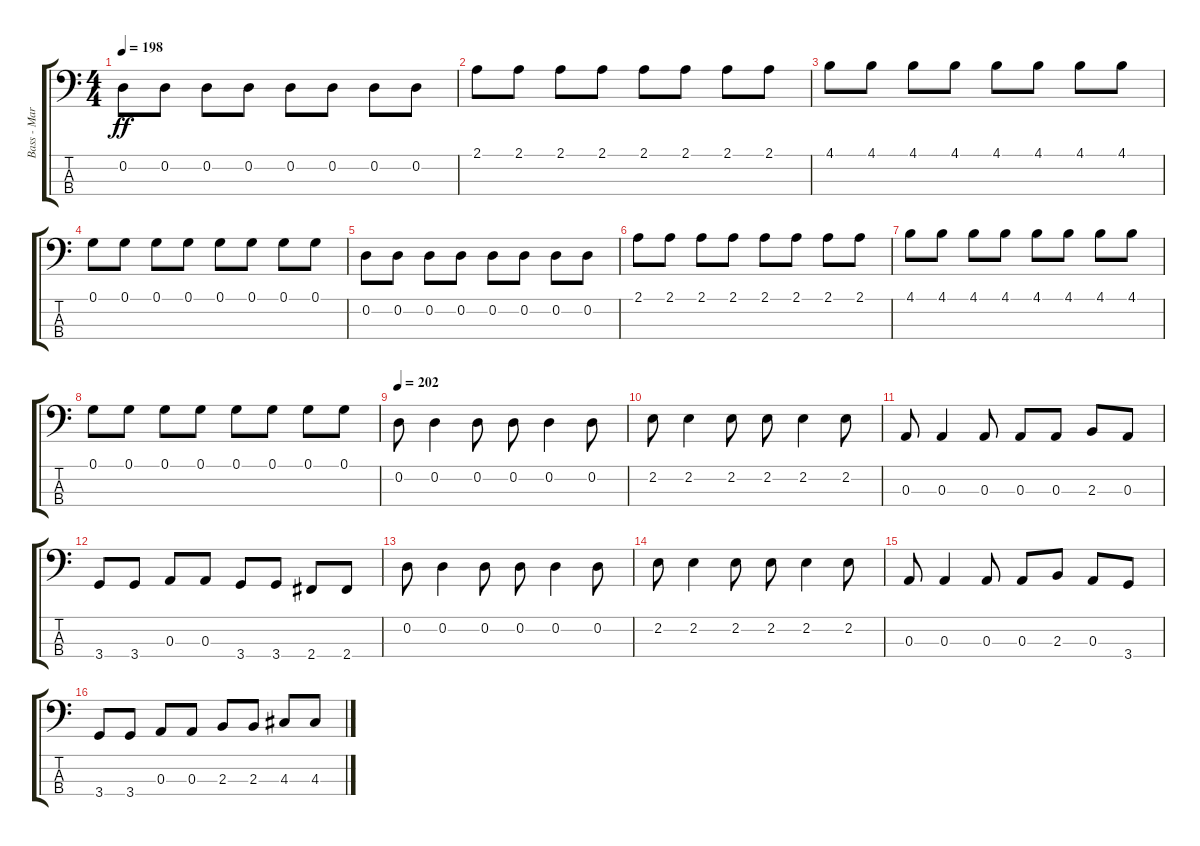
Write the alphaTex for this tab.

\track ("Bass - Mark" "Bass - Mar") {instrument electricbassfinger}
\staff {score tabs}
\tuning (G2 D2 A1 E1) {hide}
\ts (4 4)
\tempo 198
\clef f4
\ks c
0.2.8{dy ff} 0.2.8 0.2.8 0.2.8 0.2.8 0.2.8 0.2.8 0.2.8 |
2.1.8 2.1.8 2.1.8 2.1.8 2.1.8 2.1.8 2.1.8 2.1.8 |
4.1.8 4.1.8 4.1.8 4.1.8 4.1.8 4.1.8 4.1.8 4.1.8 |
0.1.8 0.1.8 0.1.8 0.1.8 0.1.8 0.1.8 0.1.8 0.1.8 |
0.2.8 0.2.8 0.2.8 0.2.8 0.2.8 0.2.8 0.2.8 0.2.8 |
2.1.8 2.1.8 2.1.8 2.1.8 2.1.8 2.1.8 2.1.8 2.1.8 |
4.1.8 4.1.8 4.1.8 4.1.8 4.1.8 4.1.8 4.1.8 4.1.8 |
0.1.8 0.1.8 0.1.8 0.1.8 0.1.8 0.1.8 0.1.8 0.1.8 |
\tempo 202
0.2.8 0.2.4 0.2.8 0.2.8 0.2.4 0.2.8 |
2.2.8 2.2.4 2.2.8 2.2.8 2.2.4 2.2.8 |
0.3.8 0.3.4 0.3.8 0.3.8 0.3.8 2.3.8 0.3.8 |
3.4.8 3.4.8 0.3.8 0.3.8 3.4.8 3.4.8 2.4.8 2.4.8 |
0.2.8 0.2.4 0.2.8 0.2.8 0.2.4 0.2.8 |
2.2.8 2.2.4 2.2.8 2.2.8 2.2.4 2.2.8 |
0.3.8 0.3.4 0.3.8 0.3.8 2.3.8 0.3.8 3.4.8 |
3.4.8 3.4.8 0.3.8 0.3.8 2.3.8 2.3.8 4.3.8 4.3.8
